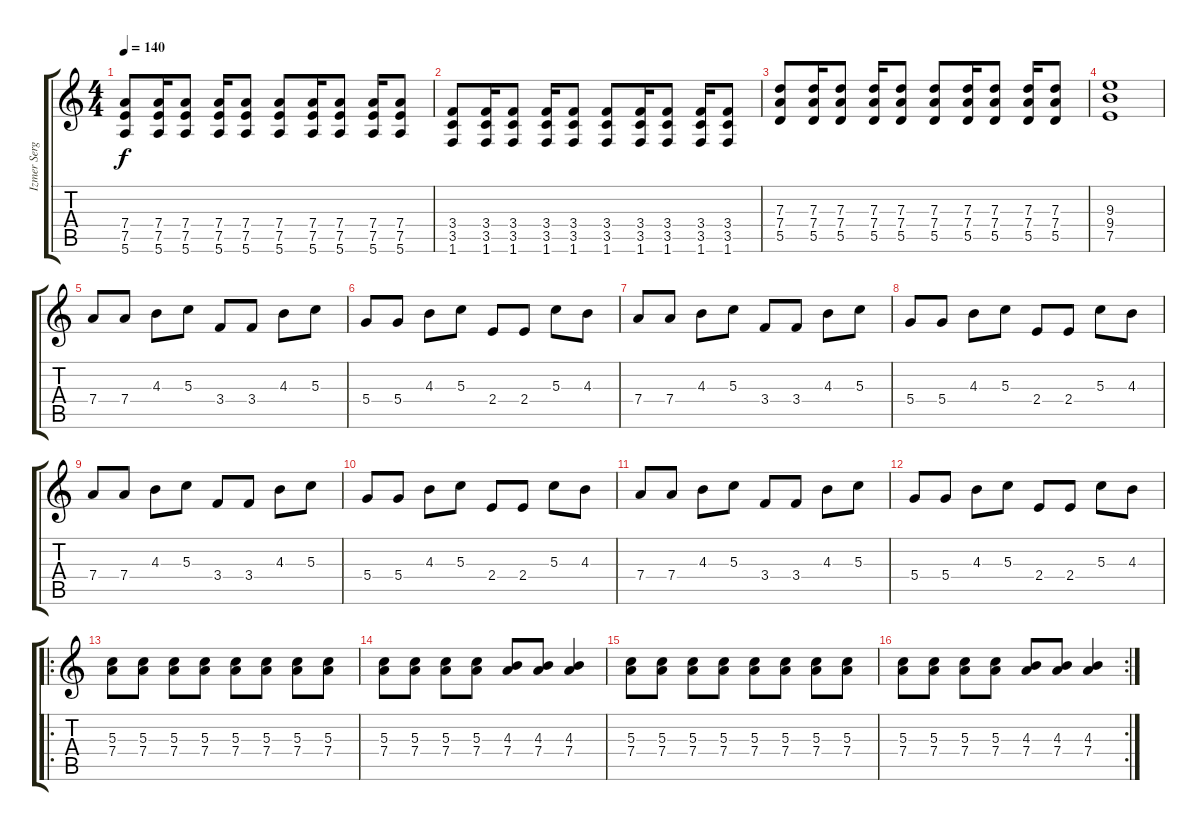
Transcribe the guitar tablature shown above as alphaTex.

\track ("Izmer Sergei (FOCUS-GUITAR)" "Izmer Serg") {instrument overdrivenguitar}
\staff {score tabs}
\tuning (E4 B3 G3 D3 A2 E2) {hide}
\ts (4 4)
\tempo 140
\clef g2
\ks c
(7.4 7.5 5.6).8{dy f} (7.4 7.5 5.6).16 (7.4 7.5 5.6).8 (7.4 7.5 5.6).16 (7.4 7.5 5.6).8 (7.4 7.5 5.6).8 (7.4 7.5 5.6).16 (7.4 7.5 5.6).8 (7.4 7.5 5.6).16 (7.4 7.5 5.6).8 |
(3.4 3.5 1.6).8 (3.4 3.5 1.6).16 (3.4 3.5 1.6).8 (3.4 3.5 1.6).16 (3.4 3.5 1.6).8 (3.4 3.5 1.6).8 (3.4 3.5 1.6).16 (3.4 3.5 1.6).8 (3.4 3.5 1.6).16 (3.4 3.5 1.6).8 |
(7.3 7.4 5.5).8 (7.3 7.4 5.5).16 (7.3 7.4 5.5).8 (7.3 7.4 5.5).16 (7.3 7.4 5.5).8 (7.3 7.4 5.5).8 (7.3 7.4 5.5).16 (7.3 7.4 5.5).8 (7.3 7.4 5.5).16 (7.3 7.4 5.5).8 |
(9.3 9.4 7.5).1 |
7.4.8 7.4.8 4.3.8 5.3.8 3.4.8 3.4.8 4.3.8 5.3.8 |
5.4.8 5.4.8 4.3.8 5.3.8 2.4.8 2.4.8 5.3.8 4.3.8 |
7.4.8 7.4.8 4.3.8 5.3.8 3.4.8 3.4.8 4.3.8 5.3.8 |
5.4.8 5.4.8 4.3.8 5.3.8 2.4.8 2.4.8 5.3.8 4.3.8 |
7.4.8 7.4.8 4.3.8 5.3.8 3.4.8 3.4.8 4.3.8 5.3.8 |
5.4.8 5.4.8 4.3.8 5.3.8 2.4.8 2.4.8 5.3.8 4.3.8 |
7.4.8 7.4.8 4.3.8 5.3.8 3.4.8 3.4.8 4.3.8 5.3.8 |
5.4.8 5.4.8 4.3.8 5.3.8 2.4.8 2.4.8 5.3.8 4.3.8 |
\ro
(5.3 7.4).8 (5.3 7.4).8 (5.3 7.4).8 (5.3 7.4).8 (5.3 7.4).8 (5.3 7.4).8 (5.3 7.4).8 (5.3 7.4).8 |
(5.3 7.4).8 (5.3 7.4).8 (5.3 7.4).8 (5.3 7.4).8 (4.3 7.4).8 (4.3 7.4).8 (4.3 7.4).4 |
(5.3 7.4).8 (5.3 7.4).8 (5.3 7.4).8 (5.3 7.4).8 (5.3 7.4).8 (5.3 7.4).8 (5.3 7.4).8 (5.3 7.4).8 |
\rc 2
(5.3 7.4).8 (5.3 7.4).8 (5.3 7.4).8 (5.3 7.4).8 (4.3 7.4).8 (4.3 7.4).8 (4.3 7.4).4
